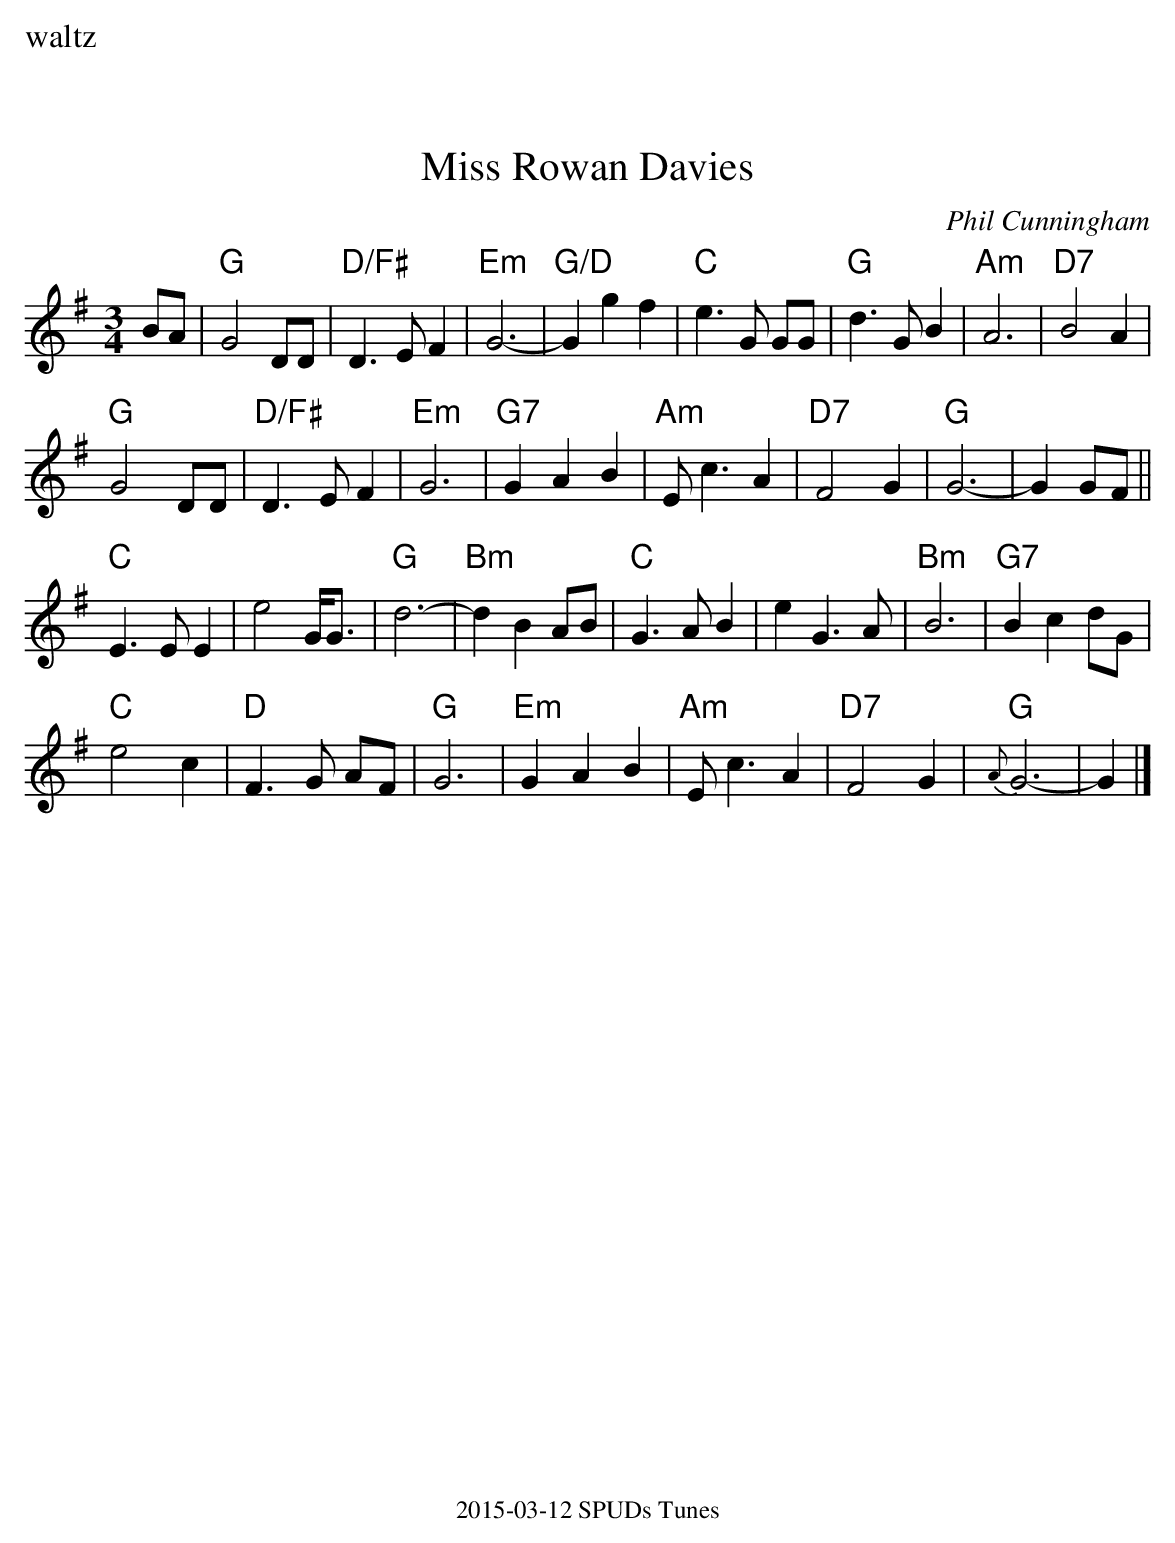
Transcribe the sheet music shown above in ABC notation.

X:1
%%text waltz
T: Miss Rowan Davies
C: Phil Cunningham
M: 3/4
L: 1/8
K: G
BA|"G"G4DD  | "D/F#"D3EF2 |"Em" G6-|"G/D"G2g2f2 |"C" e3G GG |"G" d3GB2 | "Am"A6  | "D7"B4A2 |
"G"G4DD  |"D/F#" D3EF2 |"Em" G6 | "G7"G2A2B2 |"Am" Ec3A2 |"D7" F4G2  | "G"G6- | G2 GF||
"C"E3 E E2 | e4G<G |"G" d6- |"Bm" d2B2AB | "C"G3AB2 | e2G3A | "Bm"B6 | "G7"B2c2dG |
"C"e4c2  | "D"F3G AF | "G"G6|"Em" G2A2B2 | "Am"Ec3A2 | "D7"F4G2  | "G"{A}G6- | G2 |]
